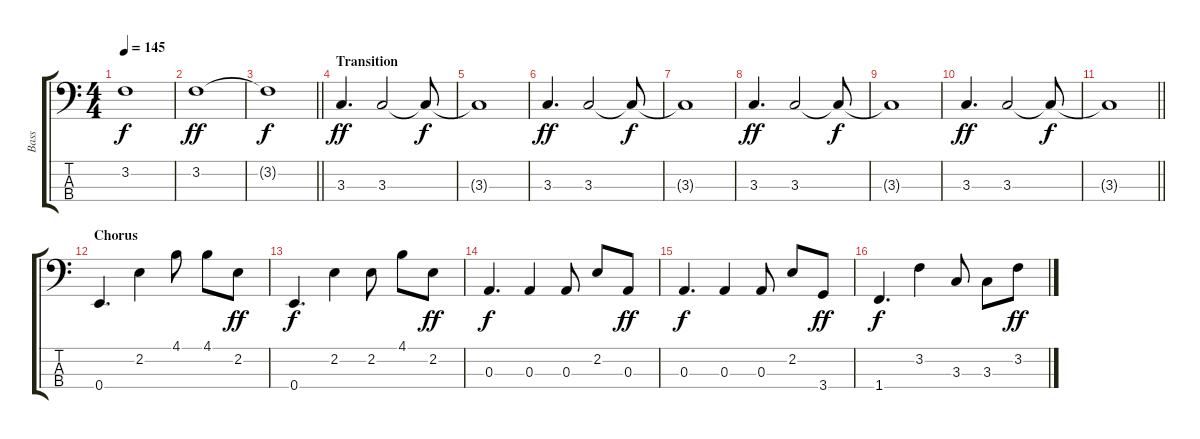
\track ("Bass" "Bass") {instrument electricbassfinger}
\staff {score tabs}
\tuning (G2 D2 A1 E1) {hide}
\ts (4 4)
\tempo 145
\clef f4
\ks c
3.2{t}.1{dy f} |
3.2.1{dy ff} |
\barLineRight lightlight
3.2{t}.1{dy f} |
\section ("" "Transition")
3.3.4{d dy ff} 3.3.2 3.3{t}.8{dy f} |
3.3{t}.1 |
3.3.4{d dy ff} 3.3.2 3.3{t}.8{dy f} |
3.3{t}.1 |
3.3.4{d dy ff} 3.3.2 3.3{t}.8{dy f} |
3.3{t}.1 |
3.3.4{d dy ff} 3.3.2 3.3{t}.8{dy f} |
\barLineRight lightlight
3.3{t}.1 |
\section ("" "Chorus")
0.4.4{d} 2.2.4 4.1.8 4.1.8 2.2.8{dy ff} |
0.4.4{d dy f} 2.2.4 2.2.8 4.1.8 2.2.8{dy ff} |
0.3.4{d dy f} 0.3.4 0.3.8 2.2.8 0.3.8{dy ff} |
0.3.4{d dy f} 0.3.4 0.3.8 2.2.8 3.4.8{dy ff} |
1.4.4{d dy f} 3.2.4 3.3.8 3.3.8 3.2.8{dy ff}
